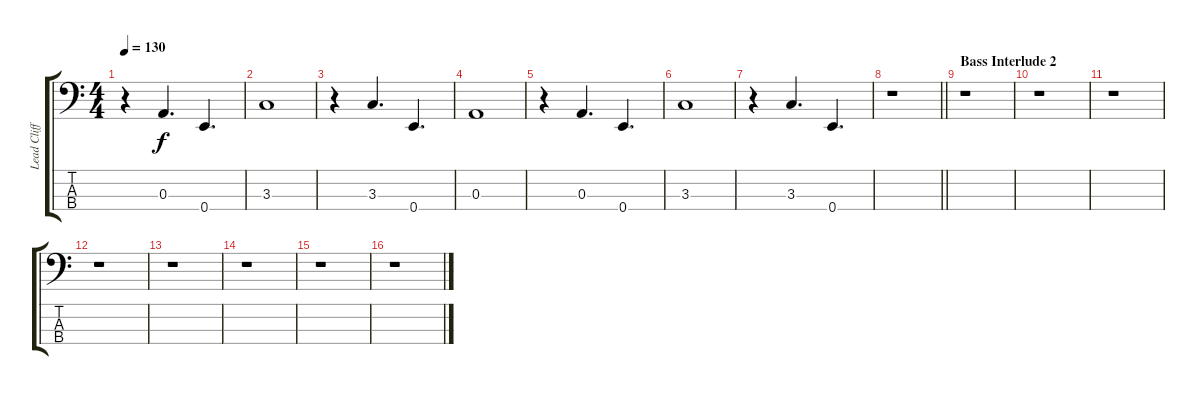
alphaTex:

\track ("Lead Cliff II" "Lead Cliff") {instrument electricbassfinger}
\staff {score tabs}
\tuning (G2 D2 A1 E1) {hide}
\ts (4 4)
\tempo 130
\clef f4
\ks c
r.4{dy f} 0.3.4{d} 0.4.4{d} |
3.3.1 |
r.4 3.3.4{d} 0.4.4{d} |
0.3.1 |
r.4 0.3.4{d} 0.4.4{d} |
3.3.1 |
r.4 3.3.4{d} 0.4.4{d} |
\barLineRight lightlight
r.1 |
\section ("" "Bass Interlude 2")
r.1 |
r.1 |
r.1 |
r.1 |
r.1 |
r.1 |
r.1 |
r.1
